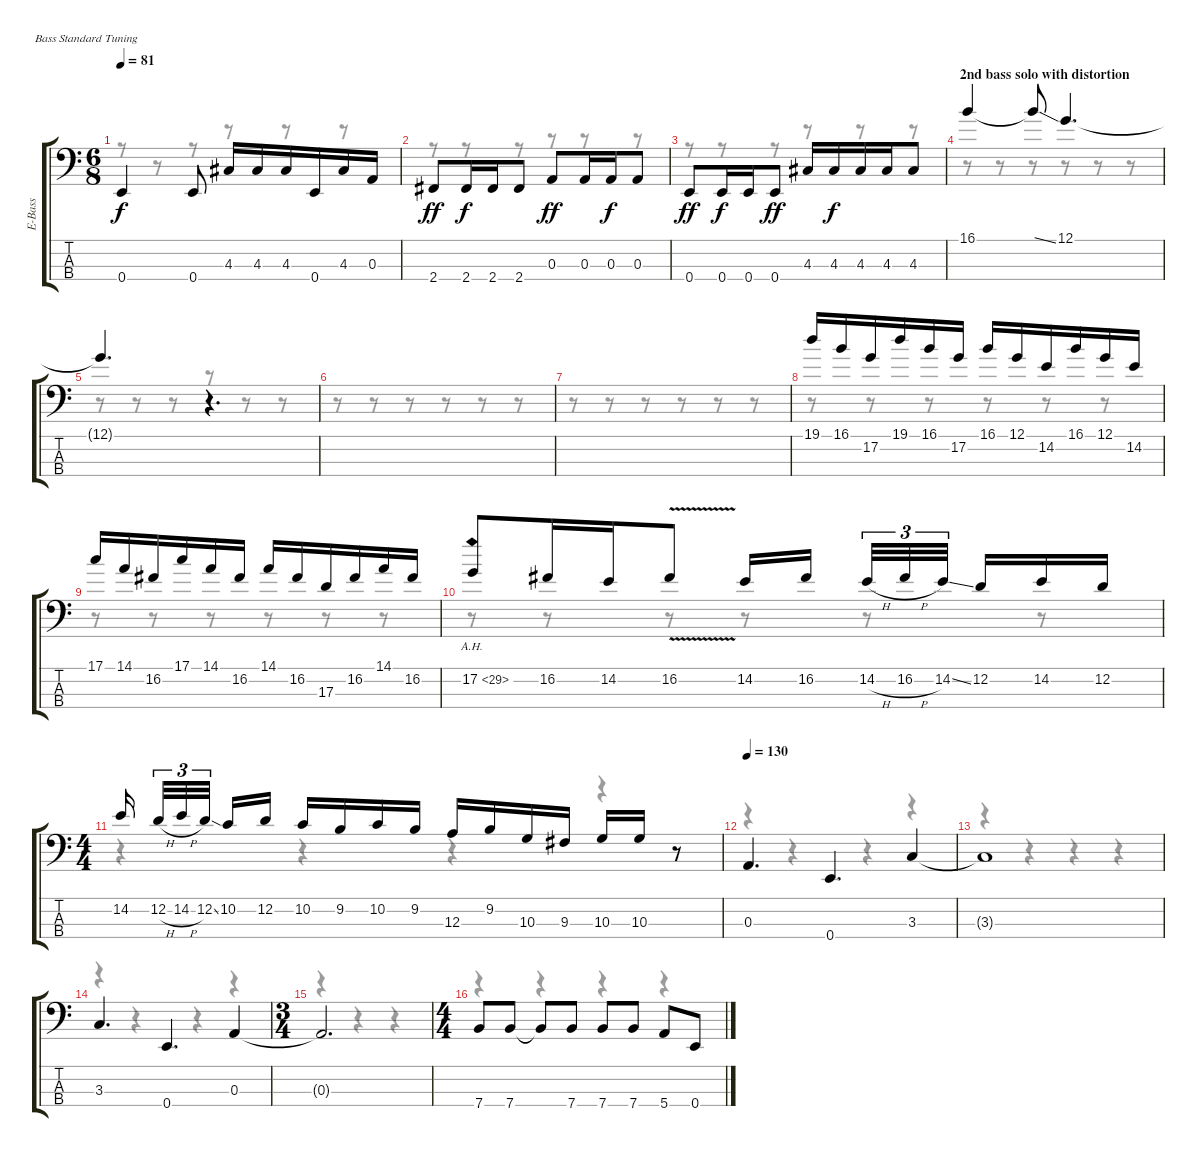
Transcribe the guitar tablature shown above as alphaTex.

\bracketExtendMode groupsimilarinstruments
\track ("Cliff Burton" "E-Bass") {instrument electricbassfinger}
\staff {score tabs}
\tuning (G2 D2 A1 E1)
\voice
\ts (6 8)
\tempo 81
\clef f4
\ks c
0.4.4{dy f} 0.4.8 4.3{acc #}.16 4.3{acc #}.16 4.3{acc #}.16 0.4.16 4.3{acc #}.16 0.3.16 |
2.4{acc #}.8{dy ff} 2.4{acc #}.16{dy f} 2.4{acc #}.16 2.4{acc #}.8 0.3.8{dy ff} 0.3.16 0.3.16{dy f} 0.3.8 |
0.4.8{dy ff} 0.4.16{dy f} 0.4.16 0.4.8{dy ff} 4.3{acc #}.16 4.3{acc #}.16{dy f} 4.3{acc #}.16 4.3{acc #}.16 4.3{acc #}.8 |
\section ("" "2nd bass solo with distortion")
16.1.4 16.1{ss t}.8 12.1.4{d} |
12.1{t}.4{d} r.4{d} |
|
|
19.1.16 16.1.16 17.2.16 19.1.16 16.1.16 17.2.16 16.1.16 12.1.16 14.2.16 16.1.16 12.1.16 14.2.16 |
17.1.16 14.1.16 16.2{acc #}.16 17.1.16 14.1.16 16.2{acc #}.16 14.1.16 16.2{acc #}.16 17.3.16 16.2{acc #}.16 14.1.16 16.2{acc #}.16 |
17.2{ah 12}.8 16.2{acc #}.16 14.2.16 16.2{v acc #}.8 14.2.16 16.2{acc #}.16 14.2{h}.32{tu (3 2)} 16.2{h acc #}.32{tu (3 2)} 14.2{ss}.32{tu (3 2)} 12.2.16 14.2.16 12.2.16 |
\ts (4 4)
\beaming (8 2 2 2 2)
14.2.16 12.2{h}.32{tu (3 2)} 14.2{h}.32{tu (3 2)} 12.2{ss}.32{tu (3 2)} 10.2.16 12.2.16 10.2.16 9.2.16 10.2.16 9.2.16 12.3.16 9.2.16 10.3.16 9.3{acc #}.16 10.3.16 10.3.16 r.8 |
\tempo 130
0.3.4{d} 0.4.4{d} 3.3.4 |
3.3{t}.1 |
3.3.4{d} 0.4.4{d} 0.3.4 |
\ts (3 4)
\beaming (8 3 1 1 1)
0.3{t}.2{d} |
\ts (4 4)
\beaming (8 2 2 2 2)
7.4.8 7.4.8 7.4{t}.8 7.4.8 7.4.8 7.4.8 5.4.8 0.4.8
\voice
\clef f4
\ottava regular
\simile none
\ks c
r.8{dy mf} r.8 r.8 r.8 r.8 r.8 |
r.8 r.8 r.8 r.8 r.8 r.8 |
r.8 r.8 r.8 r.8 r.8 r.8 |
r.8 r.8 r.8 r.8 r.8 r.8 |
r.8 r.8 r.8 r.8 r.8 r.8 |
r.8 r.8 r.8 r.8 r.8 r.8 |
r.8 r.8 r.8 r.8 r.8 r.8 |
r.8 r.8 r.8 r.8 r.8 r.8 |
r.8 r.8 r.8 r.8 r.8 r.8 |
r.8 r.8 r.8 r.8 r.8 r.8 |
r.4 r.4 r.4 r.4 |
r.4 r.4 r.4 r.4 |
r.4 r.4 r.4 r.4 |
r.4 r.4 r.4 r.4 |
r.4 r.4 r.4 |
r.4 r.4 r.4 r.4
